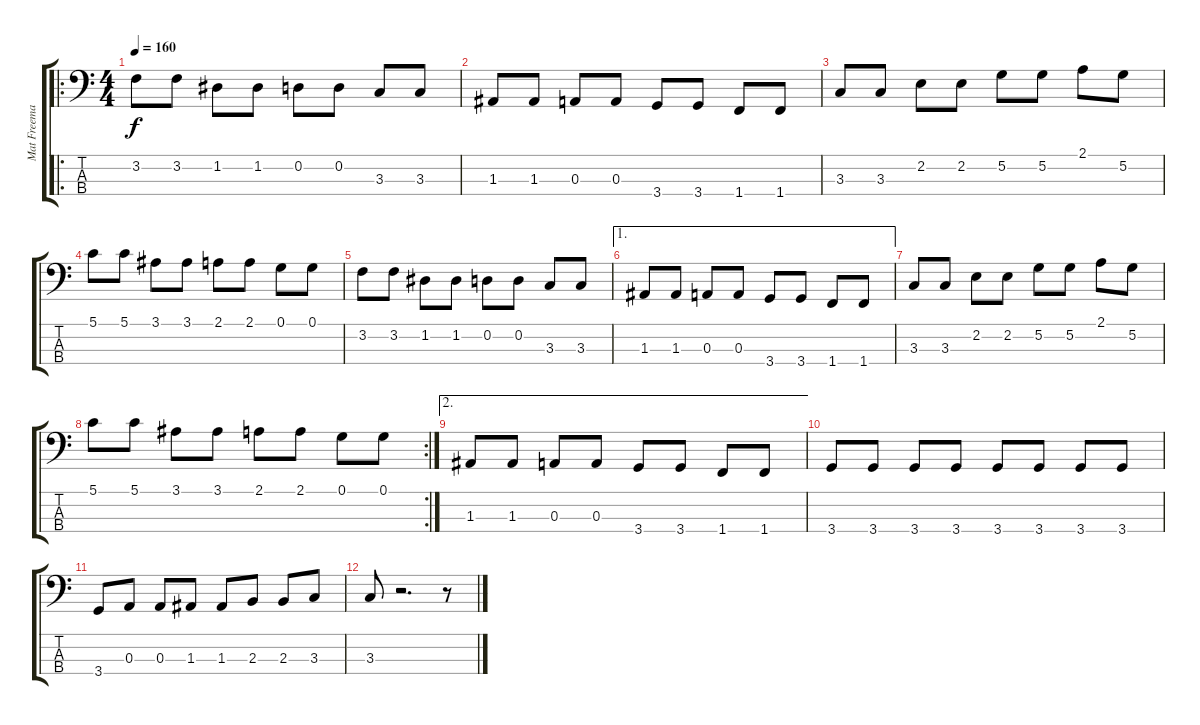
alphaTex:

\track ("Mat Freeman" "Mat Freema") {instrument electricbassfinger}
\staff {score tabs}
\tuning (G2 D2 A1 E1) {hide}
\ro
\ts (4 4)
\tempo 160
\clef f4
\ks c
3.2.8{dy f} 3.2.8 1.2.8 1.2.8 0.2.8 0.2.8 3.3.8 3.3.8 |
1.3.8 1.3.8 0.3.8 0.3.8 3.4.8 3.4.8 1.4.8 1.4.8 |
3.3.8 3.3.8 2.2.8 2.2.8 5.2.8 5.2.8 2.1.8 5.2.8 |
5.1.8 5.1.8 3.1.8 3.1.8 2.1.8 2.1.8 0.1.8 0.1.8 |
3.2.8 3.2.8 1.2.8 1.2.8 0.2.8 0.2.8 3.3.8 3.3.8 |
\ae 1
1.3.8 1.3.8 0.3.8 0.3.8 3.4.8 3.4.8 1.4.8 1.4.8 |
3.3.8 3.3.8 2.2.8 2.2.8 5.2.8 5.2.8 2.1.8 5.2.8 |
\rc 2
5.1.8 5.1.8 3.1.8 3.1.8 2.1.8 2.1.8 0.1.8 0.1.8 |
\ae 2
1.3.8 1.3.8 0.3.8 0.3.8 3.4.8 3.4.8 1.4.8 1.4.8 |
3.4.8 3.4.8 3.4.8 3.4.8 3.4.8 3.4.8 3.4.8 3.4.8 |
3.4.8 0.3.8 0.3.8 1.3.8 1.3.8 2.3.8 2.3.8 3.3.8 |
3.3.8 r.2{d} r.8
